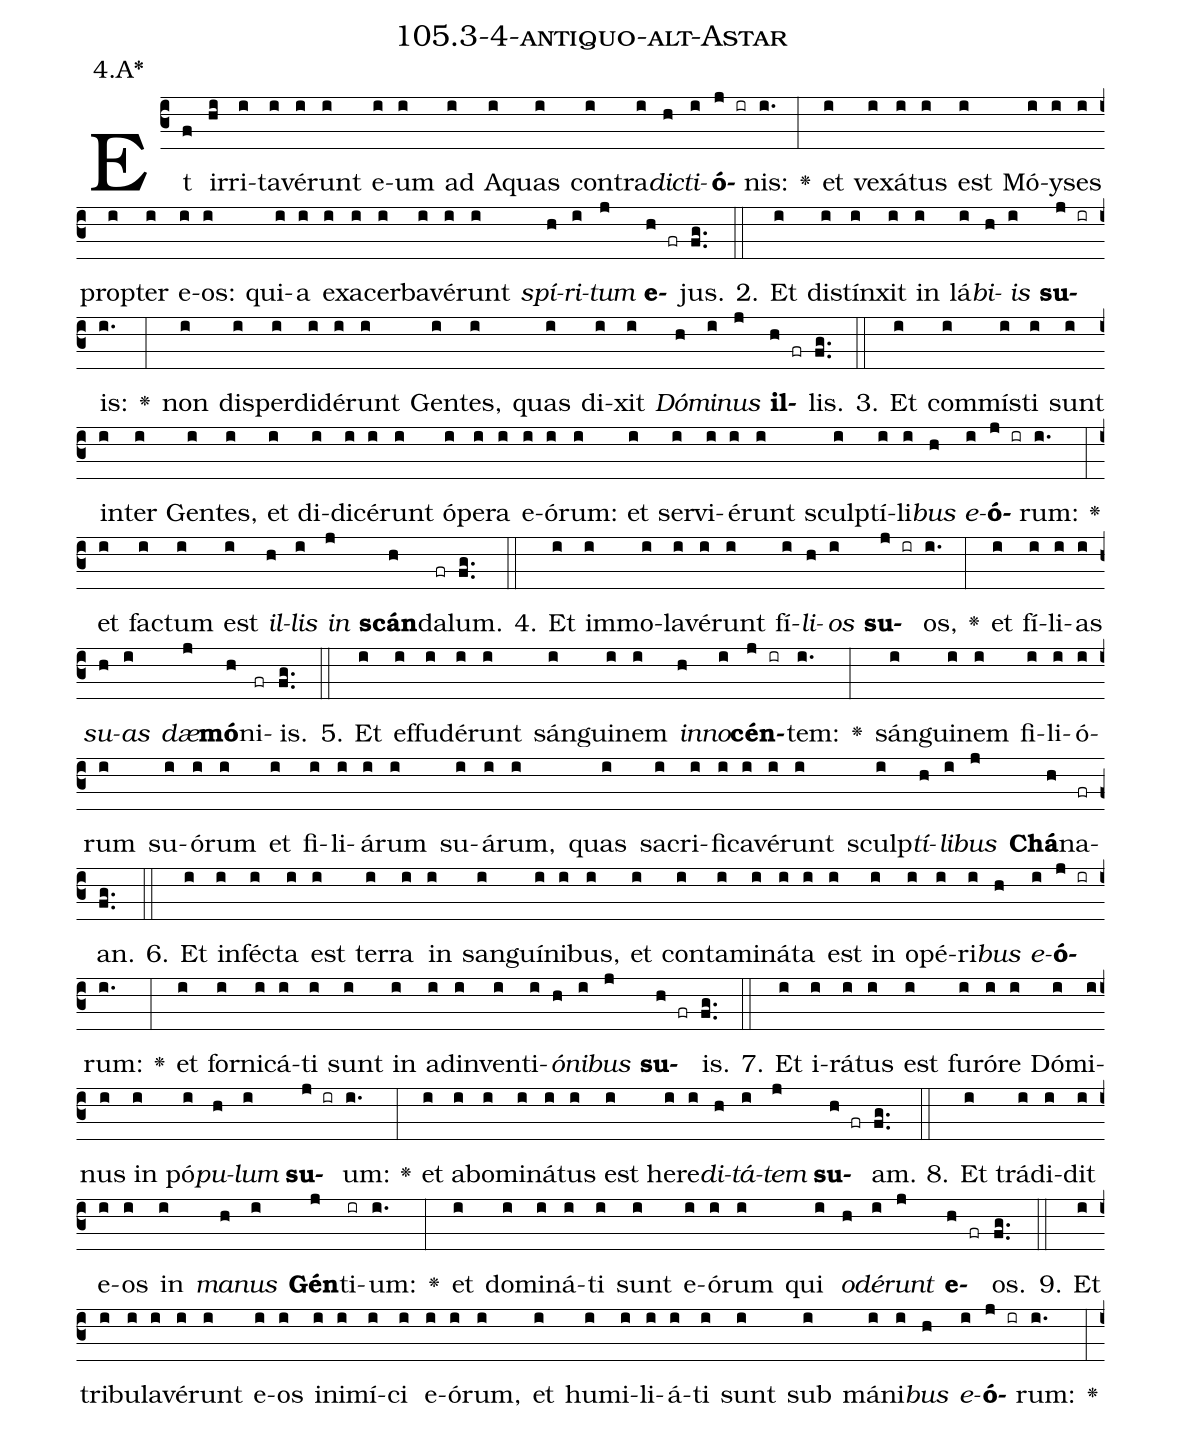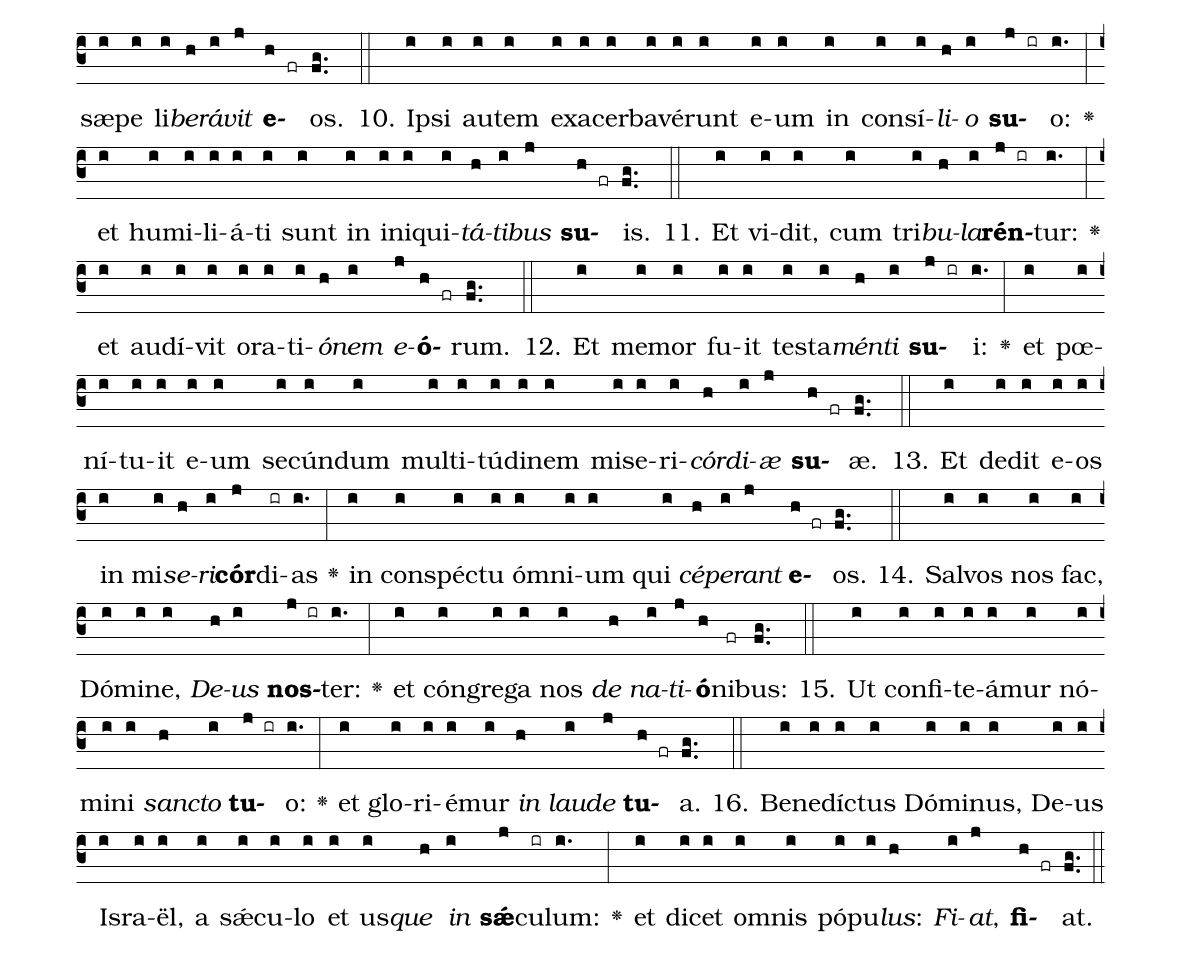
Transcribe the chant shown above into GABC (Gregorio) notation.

name: 105.3-4-antiquo-alt-Astar;
annotation: 4.A*;
%%
(c3)Et(f) ir(hi)ri(i)ta(i)vé(i)runt(i) e(i)um(i) ad(i) A(i)quas(i) con(i)tra(i)<i>dic</i>(h)<i>ti</i>(i)<b>ó</b>(j ir)nis:(i.) <v>\greheightstar</v>(:) et(i) ve(i)xá(i)tus(i) est(i) Mó(i)y(i)ses(i) prop(i)ter(i) e(i)os:(i) qui(i)a(i) ex(i)a(i)cer(i)ba(i)vé(i)runt(i) <i>spí</i>(h)<i>ri</i>(i)<i>tum</i>(j) <b>e</b>(h fr)jus.(fg..) (::)
2. Et(i) di(i)stín(i)xit(i) in(i) lá(i)<i>bi</i>(h)<i>is</i>(i) <b>su</b>(j ir)is:(i.) <v>\greheightstar</v>(:) non(i) dis(i)per(i)di(i)dé(i)runt(i) Gen(i)tes,(i) quas(i) di(i)xit(i) <i>Dó</i>(h)<i>mi</i>(i)<i>nus</i>(j) <b>il</b>(h fr)lis.(fg..) (::)
3. Et(i) com(i)mís(i)ti(i) sunt(i) in(i)ter(i) Gen(i)tes,(i) et(i) di(i)di(i)cé(i)runt(i) ó(i)pe(i)ra(i) e(i)ó(i)rum:(i) et(i) ser(i)vi(i)é(i)runt(i) sculp(i)tí(i)li(i)<i>bus</i>(h) <i>e</i>(i)<b>ó</b>(j ir)rum:(i.) <v>\greheightstar</v>(:) et(i) fac(i)tum(i) est(i) <i>il</i>(h)<i>lis</i>(i) <i>in</i>(j) <b>scán</b>(h)da(fr)lum.(fg..) (::)
4. Et(i) im(i)mo(i)la(i)vé(i)runt(i) fí(i)<i>li</i>(h)<i>os</i>(i) <b>su</b>(j ir)os,(i.) <v>\greheightstar</v>(:) et(i) fí(i)li(i)as(i) <i>su</i>(h)<i>as</i>(i) <i>dæ</i>(j)<b>mó</b>(h)ni(fr)is.(fg..) (::)
5. Et(i) ef(i)fu(i)dé(i)runt(i) sán(i)gui(i)nem(i) <i>in</i>(h)<i>no</i>(i)<b>cén</b>(j ir)tem:(i.) <v>\greheightstar</v>(:) sán(i)gui(i)nem(i) fi(i)li(i)ó(i)rum(i) su(i)ó(i)rum(i) et(i) fi(i)li(i)á(i)rum(i) su(i)á(i)rum,(i) quas(i) sa(i)cri(i)fi(i)ca(i)vé(i)runt(i) sculp(i)<i>tí</i>(h)<i>li</i>(i)<i>bus</i>(j) <b>Chá</b>(h)na(fr)an.(fg..) (::)
6. Et(i) in(i)féc(i)ta(i) est(i) ter(i)ra(i) in(i) san(i)guí(i)ni(i)bus,(i) et(i) con(i)ta(i)mi(i)ná(i)ta(i) est(i) in(i) o(i)pé(i)ri(i)<i>bus</i>(h) <i>e</i>(i)<b>ó</b>(j ir)rum:(i.) <v>\greheightstar</v>(:) et(i) for(i)ni(i)cá(i)ti(i) sunt(i) in(i) ad(i)in(i)ven(i)ti(i)<i>ó</i>(h)<i>ni</i>(i)<i>bus</i>(j) <b>su</b>(h fr)is.(fg..) (::)
7. Et(i) i(i)rá(i)tus(i) est(i) fu(i)ró(i)re(i) Dó(i)mi(i)nus(i) in(i) pó(i)<i>pu</i>(h)<i>lum</i>(i) <b>su</b>(j ir)um:(i.) <v>\greheightstar</v>(:) et(i) ab(i)o(i)mi(i)ná(i)tus(i) est(i) he(i)re(i)<i>di</i>(h)<i>tá</i>(i)<i>tem</i>(j) <b>su</b>(h fr)am.(fg..) (::)
8. Et(i) trá(i)di(i)dit(i) e(i)os(i) in(i) <i>ma</i>(h)<i>nus</i>(i) <b>Gén</b>(j)ti(ir)um:(i.) <v>\greheightstar</v>(:) et(i) do(i)mi(i)ná(i)ti(i) sunt(i) e(i)ó(i)rum(i) qui(i) <i>o</i>(h)<i>dé</i>(i)<i>runt</i>(j) <b>e</b>(h fr)os.(fg..) (::)
9. Et(i) tri(i)bu(i)la(i)vé(i)runt(i) e(i)os(i) in(i)i(i)mí(i)ci(i) e(i)ó(i)rum,(i) et(i) hu(i)mi(i)li(i)á(i)ti(i) sunt(i) sub(i) má(i)ni(i)<i>bus</i>(h) <i>e</i>(i)<b>ó</b>(j ir)rum:(i.) <v>\greheightstar</v>(:) sæ(i)pe(i) li(i)<i>be</i>(h)<i>rá</i>(i)<i>vit</i>(j) <b>e</b>(h fr)os.(fg..) (::)
10. Ip(i)si(i) au(i)tem(i) ex(i)a(i)cer(i)ba(i)vé(i)runt(i) e(i)um(i) in(i) con(i)sí(i)<i>li</i>(h)<i>o</i>(i) <b>su</b>(j ir)o:(i.) <v>\greheightstar</v>(:) et(i) hu(i)mi(i)li(i)á(i)ti(i) sunt(i) in(i) in(i)i(i)qui(i)<i>tá</i>(h)<i>ti</i>(i)<i>bus</i>(j) <b>su</b>(h fr)is.(fg..) (::)
11. Et(i) vi(i)dit,(i) cum(i) tri(i)<i>bu</i>(h)<i>la</i>(i)<b>rén</b>(j ir)tur:(i.) <v>\greheightstar</v>(:) et(i) au(i)dí(i)vit(i) o(i)ra(i)ti(i)<i>ó</i>(h)<i>nem</i>(i) <i>e</i>(j)<b>ó</b>(h fr)rum.(fg..) (::)
12. Et(i) me(i)mor(i) fu(i)it(i) tes(i)ta(i)<i>mén</i>(h)<i>ti</i>(i) <b>su</b>(j ir)i:(i.) <v>\greheightstar</v>(:) et(i) pœ(i)ní(i)tu(i)it(i) e(i)um(i) se(i)cún(i)dum(i) mul(i)ti(i)tú(i)di(i)nem(i) mi(i)se(i)ri(i)<i>cór</i>(h)<i>di</i>(i)<i>æ</i>(j) <b>su</b>(h fr)æ.(fg..) (::)
13. Et(i) de(i)dit(i) e(i)os(i) in(i) mi(i)<i>se</i>(h)<i>ri</i>(i)<b>cór</b>(j)di(ir)as(i.) <v>\greheightstar</v>(:) in(i) con(i)spéc(i)tu(i) óm(i)ni(i)um(i) qui(i) <i>cé</i>(h)<i>pe</i>(i)<i>rant</i>(j) <b>e</b>(h fr)os.(fg..) (::)
14. Sal(i)vos(i) nos(i) fac,(i) Dó(i)mi(i)ne,(i) <i>De</i>(h)<i>us</i>(i) <b>nos</b>(j ir)ter:(i.) <v>\greheightstar</v>(:) et(i) cón(i)gre(i)ga(i) nos(i) <i>de</i>(h) <i>na</i>(i)<i>ti</i>(j)<b>ó</b>(h)ni(fr)bus:(fg..) (::)
15. Ut(i) con(i)fi(i)te(i)á(i)mur(i) nó(i)mi(i)ni(i) <i>sanc</i>(h)<i>to</i>(i) <b>tu</b>(j ir)o:(i.) <v>\greheightstar</v>(:) et(i) glo(i)ri(i)é(i)mur(i) <i>in</i>(h) <i>lau</i>(i)<i>de</i>(j) <b>tu</b>(h fr)a.(fg..) (::)
16. Be(i)ne(i)díc(i)tus(i) Dó(i)mi(i)nus,(i) De(i)us(i) Is(i)ra(i)ël,(i) a(i) sǽ(i)cu(i)lo(i) et(i) us(i)<i>que</i>(h) <i>in</i>(i) <b>sǽ</b>(j)cu(ir)lum:(i.) <v>\greheightstar</v>(:) et(i) di(i)cet(i) om(i)nis(i) pó(i)pu(i)<i>lus</i>:(h) <i>Fi</i>(i)<i>at</i>,(j) <b>fi</b>(h fr)at.(fg..) (::)
